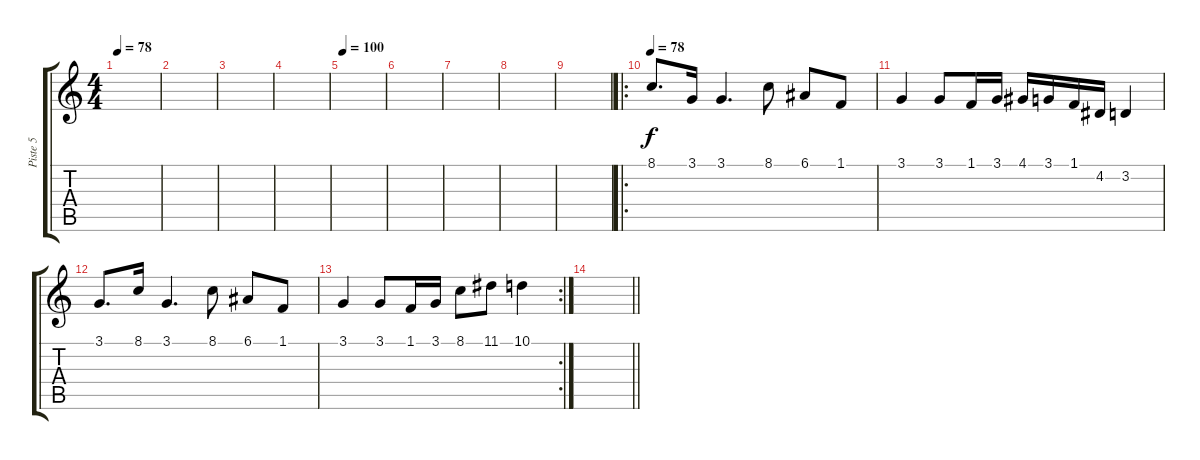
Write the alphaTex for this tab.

\track ("Piste 5" "Piste 5") {instrument choiraahs}
\staff {score tabs}
\tuning (E4 B3 G3 D3 A2 E2) {hide}
\ts (4 4)
\tempo 78
\clef g2
\ks c
|
|
|
|
\tempo 100
|
|
|
|
|
\ro
\tempo 78
8.1.8{d} 3.1.16 3.1.4{d} 8.1.8 6.1.8 1.1.8 |
3.1.4 3.1.8 1.1.16 3.1.16 4.1.16 3.1.16 1.1.16 4.2.16 3.2.4 |
3.1.8{d} 8.1.16 3.1.4{d} 8.1.8 6.1.8 1.1.8 |
\rc 2
3.1.4 3.1.8 1.1.16 3.1.16 8.1.8 11.1.8 10.1.4 |
\barLineRight lightlight
